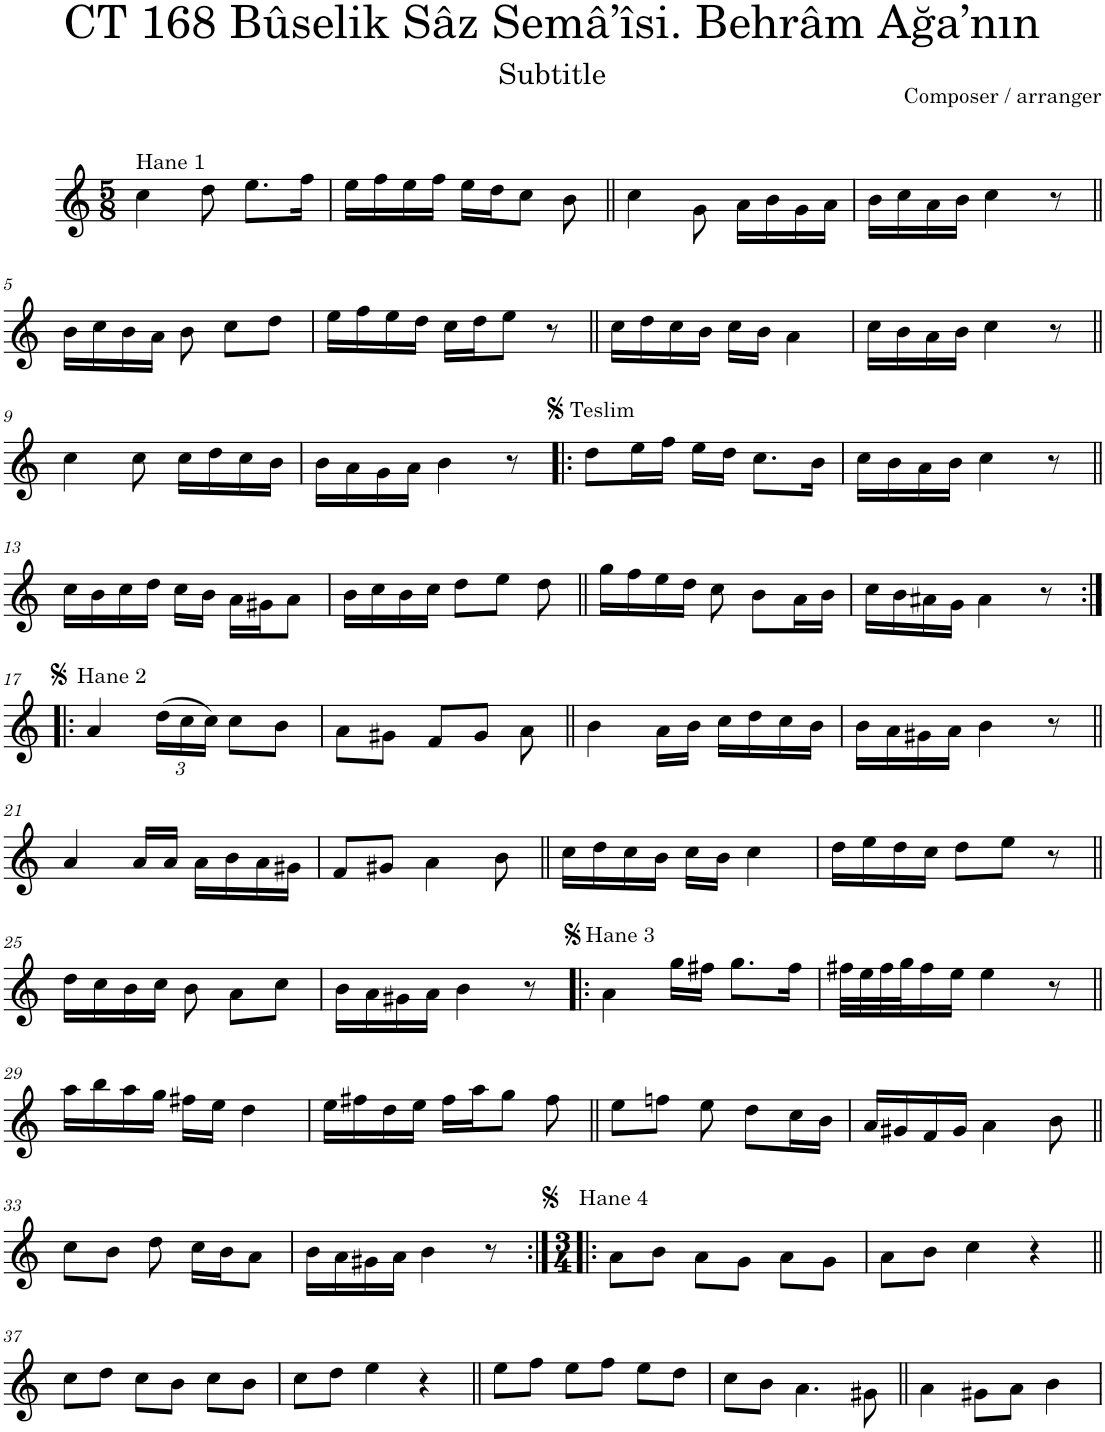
**kern
*part1
*staff1
*I"Voice
*I'Vo.
*clefG2
*k[]
*M5/8
=1
!LO:TX:a:t=Hane 1
4cc\
8dd\
8.ee\L
16ff\Jk
=2
16ee\LL
16ff\
16ee\
16ff\JJ
16ee\LL
16dd\J
8cc\J
8b\
=3||
4cc\
8g\
16a\LL
16b\
16g\
16a\JJ
=4
16b\LL
16cc\
16a\
16b\JJ
4cc\
8r
!!LO:LB:g=z
=5||
16b\LL
16cc\
16b\
16a\JJ
8b\
8cc\L
8dd\J
=6
16ee\LL
16ff\
16ee\
16dd\JJ
16cc\LL
16dd\J
8ee\J
8r
=7||
16cc\LL
16dd\
16cc\
16b\JJ
16cc\LL
16b\JJ
4a\
=8
16cc\LL
16b\
16a\
16b\JJ
4cc\
8r
!!LO:LB:g=z
=9||
4cc\
8cc\
16cc\LL
16dd\
16cc\
16b\JJ
=10
16b\LL
16a\
16g\
16a\JJ
4b\
8r
=11!|:
!LO:TX:a:t=Teslim
8dd\L
16ee\L
16ff\JJ
16ee\LL
16dd\JJ
8.cc\L
16b\Jk
=12
16cc\LL
16b\
16a\
16b\JJ
4cc\
8r
!!LO:LB:g=z
=13||
16cc\LL
16b\
16cc\
16dd\JJ
16cc\LL
16b\JJ
16a\LL
16g#X\J
8a\J
=14
16b\LL
16cc\
16b\
16cc\JJ
8dd\L
8ee\J
8dd\
=15||
16gg\LL
16ff\
16ee\
16dd\JJ
8cc\
8b\L
16a\L
16b\JJ
=16
16cc\LL
16b\
16a#X\
16g\JJ
4a#\
8r
!!LO:LB:g=z
=17:|!|:
!LO:TX:a:t=Hane 2
4a/
*Xbrackettup
(24dd\LL
24cc\
24cc\JJ)
8cc\L
8b\J
=18
8a\L
8g#X\J
8f/L
8g#/J
8a\
=19||
4b\
16a\LL
16b\JJ
16cc\LL
16dd\
16cc\
16b\JJ
=20
16b\LL
16a\
16g#X\
16a\JJ
4b\
8r
!!LO:LB:g=z
=21||
4a/
16a/LL
16a/JJ
16a\LL
16b\
16a\
16g#X\JJ
=22
8f/L
8g#X/J
4a\
8b\
=23||
16cc\LL
16dd\
16cc\
16b\JJ
16cc\LL
16b\JJ
4cc\
=24
16dd\LL
16ee\
16dd\
16cc\JJ
8dd\L
8ee\J
8r
!!LO:LB:g=z
=25||
16dd\LL
16cc\
16b\
16cc\JJ
8b\
8a\L
8cc\J
=26
16b\LL
16a\
16g#X\
16a\JJ
4b\
8r
=27!|:
!LO:TX:a:t=Hane 3
4a\
16gg\LL
16ff#X\JJ
8.gg\L
16ff#\Jk
=28
32ff#X\LLL
32ee\
32ff#\
32gg\J
16ff#\
16ee\JJ
4ee\
8r
!!LO:LB:g=z
=29||
16aa\LL
16bb\
16aa\
16gg\JJ
16ff#X\LL
16ee\JJ
4dd\
=30
16ee\LL
16ff#X\
16dd\
16ee\JJ
16ff#\LL
16aa\J
8gg\J
8ff#\
=31||
8ee\L
8ffn\J
8ee\
8dd\L
16cc\L
16b\JJ
=32
16a/LL
16g#X/
16f/
16g#/JJ
4a\
8b\
!!LO:LB:g=z
=33||
8cc\L
8b\J
8dd\
16cc\LL
16b\J
8a\J
=34
16b\LL
16a\
16g#X\
16a\JJ
4b\
8r
=35:|!|:
*M3/4
!LO:TX:a:t=Hane 4
8a\L
8b\J
8a\L
8g\J
8a\L
8g\J
=36
8a\L
8b\J
4cc\
4r
!!LO:LB:g=z
=37||
8cc\L
8dd\J
8cc\L
8b\J
8cc\L
8b\J
=38
8cc\L
8dd\J
4ee\
4r
=39||
8ee\L
8ff\J
8ee\L
8ff\J
8ee\L
8dd\J
=40
8cc\L
8b\J
4.a\
8g#X\
=41||
4a\
8g#X\L
8a\J
4b\
=
*-
